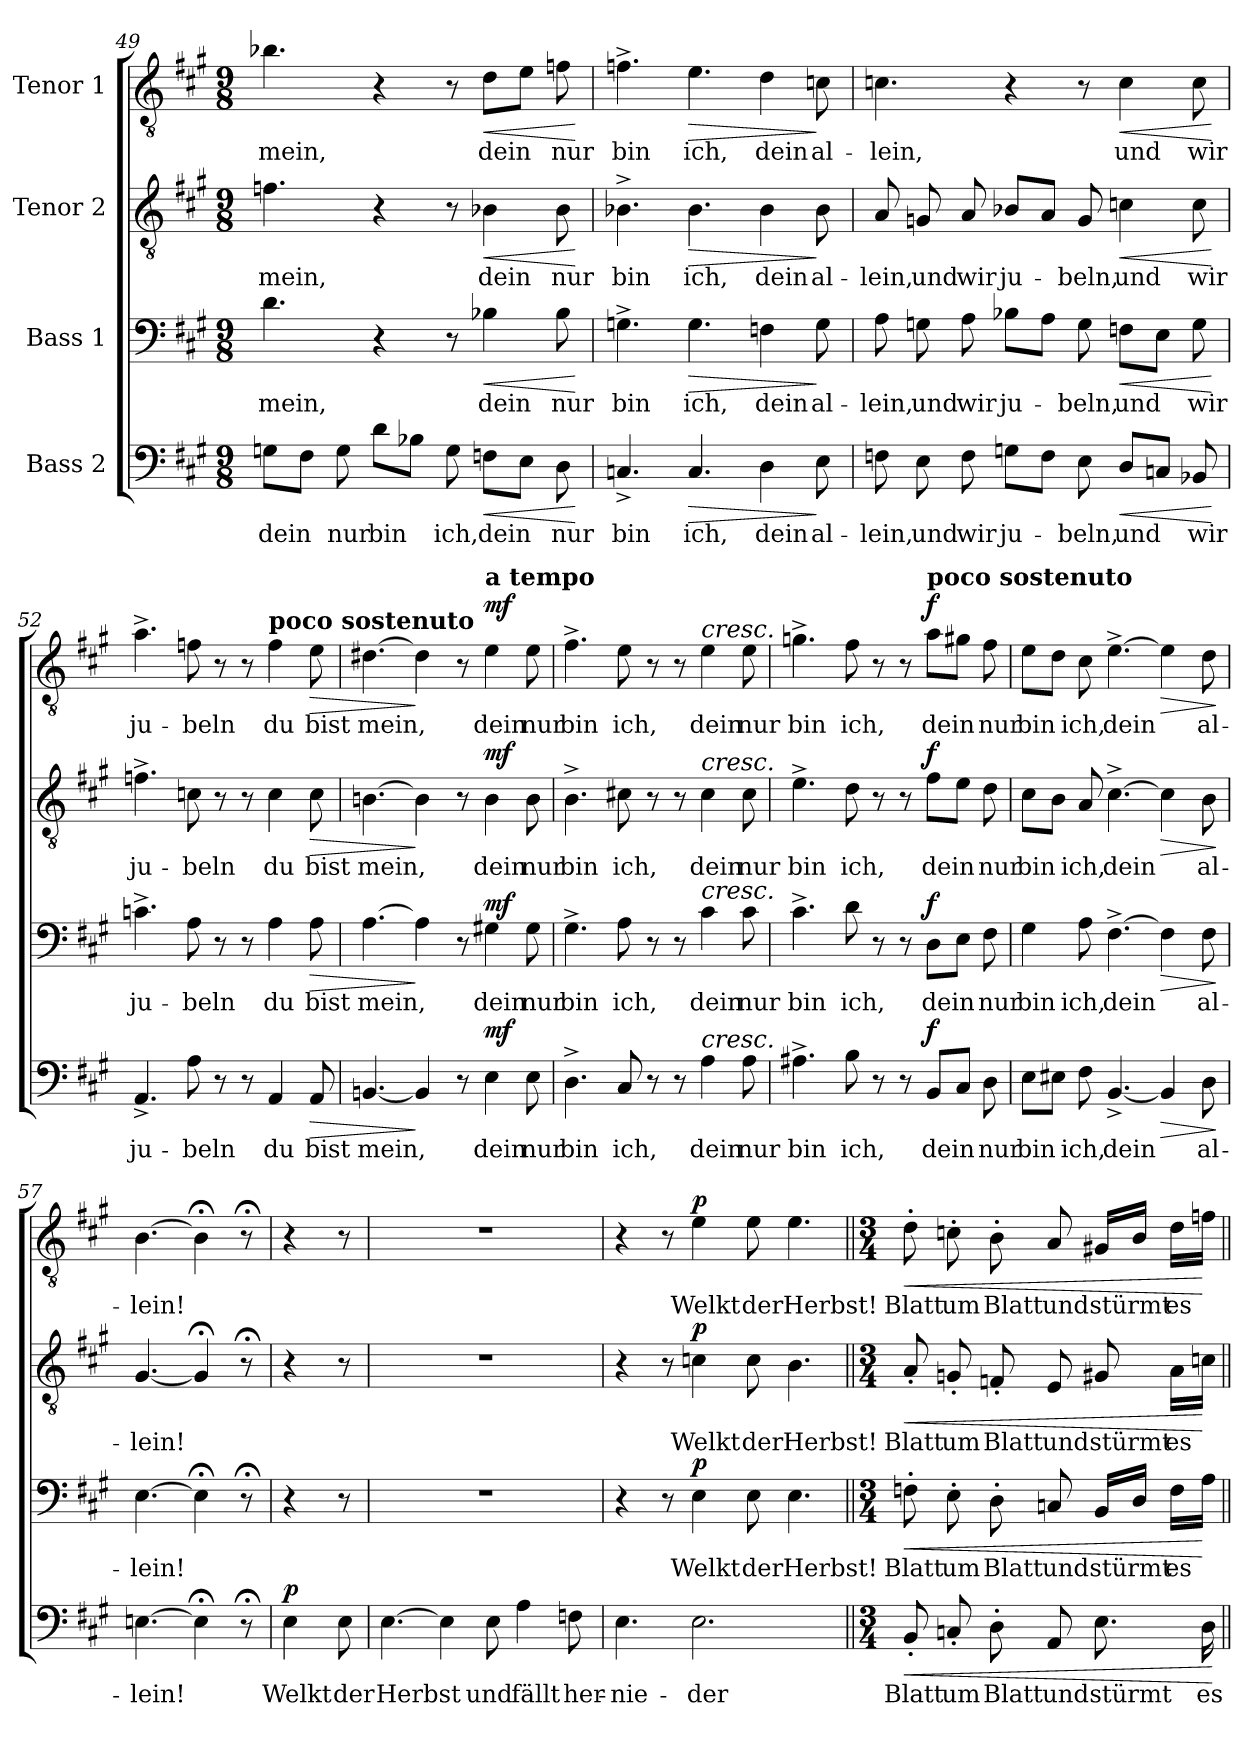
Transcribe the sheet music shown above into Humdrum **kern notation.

**kern	**text	**dynam	**kern	**text	**dynam	**kern	**text	**dynam	**kern	**text	**dynam
*part4	*part4	*part4	*part3	*part3	*part3	*part2	*part2	*part2	*part1	*part1	*part1
*staff4	*staff4	*staff4	*staff3	*staff3	*staff3	*staff2	*staff2	*staff2	*staff1	*staff1	*staff1
*I"Bass 2	*	*	*I"Bass 1	*	*	*I"Tenor 2	*	*	*I"Tenor 1	*	*
*clefF4	*	*	*clefF4	*	*	*clefGv2	*	*	*clefGv2	*	*
*k[f#c#g#]	*	*	*k[f#c#g#]	*	*	*k[f#c#g#]	*	*	*k[f#c#g#]	*	*
*M9/8	*	*	*M9/8	*	*	*M9/8	*	*	*M9/8	*	*
=49	=49	=49	=49	=49	=49	=49	=49	=49	=49	=49	=49
!	!LO:LY:b	!	!	!LO:LY:b	!	!	!LO:LY:b	!	!	!LO:LY:b	!
8Gn\L	dein	.	4.d\	mein,	.	4.fn\	mein,	.	4.b-X\	mein,	.
8F#\J	.	.	.	.	.	.	.	.	.	.	.
!	!LO:LY:b	!	!	!	!	!	!	!	!	!	!
8G\	nur	.	.	.	.	.	.	.	.	.	.
!	!LO:LY:b	!	!	!	!	!	!	!	!	!	!
8d\L	bin	.	4r	.	.	4r	.	.	4r	.	.
8B-X\J	.	.	.	.	.	.	.	.	.	.	.
!	!LO:LY:b	!	!	!	!	!	!	!	!	!	!
8G\	ich,	.	8r	.	.	8r	.	.	8r	.	.
!	!LO:LY:b	!LO:HP:b	!	!LO:LY:b	!LO:HP:b	!	!LO:LY:b	!LO:HP:b	!	!LO:LY:b	!LO:HP:b
8Fn\L	dein	<	4B-X\	dein	<	4B-X\	dein	<	8d\L	dein	<
8E\J	.	.	.	.	.	.	.	.	8e\J	.	.
!	!LO:LY:b	!	!	!LO:LY:b	!	!	!LO:LY:b	!	!	!LO:LY:b	!
8D\	nur	.	8B-\	nur	.	8B-\	nur	.	8fn\	nur	.
.	.	[	.	.	[	.	.	[	.	.	[
=50	=50	=50	=50	=50	=50	=50	=50	=50	=50	=50	=50
!	!LO:LY:b	!	!	!LO:LY:b	!	!	!LO:LY:b	!	!	!LO:LY:b	!
4.Cn^/	bin	.	4.Gn^\	bin	.	4.B-X^\	bin	.	4.fn^\	bin	.
!	!LO:LY:b	!LO:HP:b	!	!LO:LY:b	!LO:HP:b	!	!LO:LY:b	!LO:HP:b	!	!LO:LY:b	!LO:HP:b
4.C/	ich,	>	4.G\	ich,	>	4.B-\	ich,	>	4.e\	ich,	>
!	!LO:LY:b	!	!	!LO:LY:b	!	!	!LO:LY:b	!	!	!LO:LY:b	!
4D\	dein	.	4Fn\	dein	.	4B-\	dein	.	4d\	dein	.
!	!LO:LY:b	!	!	!LO:LY:b	!	!	!LO:LY:b	!	!	!LO:LY:b	!
8E\	al-	]	8G\	al-	]	8B-\	al-	]	8cn\	al-	]
!!LO:LB:g=z
=51	=51	=51	=51	=51	=51	=51	=51	=51	=51	=51	=51
!	!LO:LY:b	!	!	!LO:LY:b	!	!	!LO:LY:b	!	!	!LO:LY:b	!
8Fn\	-lein,	.	8A\	-lein,	.	8A/	-lein,	.	4.cn\	-lein,	.
!	!LO:LY:b	!	!	!LO:LY:b	!	!	!LO:LY:b	!	!	!	!
8E\	und	.	8Gn\	und	.	8Gn/	und	.	.	.	.
!	!LO:LY:b	!	!	!LO:LY:b	!	!	!LO:LY:b	!	!	!	!
8F\	wir	.	8A\	wir	.	8A/	wir	.	.	.	.
!	!LO:LY:b	!	!	!LO:LY:b	!	!	!LO:LY:b	!	!	!	!
8Gn\L	ju-	.	8B-X\L	ju-	.	8B-X/L	ju-	.	4r	.	.
8F\J	.	.	8A\J	.	.	8A/J	.	.	.	.	.
!	!LO:LY:b	!	!	!LO:LY:b	!	!	!LO:LY:b	!	!	!	!
8E\	-beln,	.	8G\	-beln,	.	8G/	-beln,	.	8r	.	.
!	!LO:LY:b	!LO:HP:b	!	!LO:LY:b	!LO:HP:b	!	!LO:LY:b	!LO:HP:b	!	!LO:LY:b	!LO:HP:b
8D/L	und	<	8Fn\L	und	<	4cn\	und	<	4c\	und	<
8Cn/J	.	.	8E\J	.	.	.	.	.	.	.	.
!	!LO:LY:b	!	!	!LO:LY:b	!	!	!LO:LY:b	!	!	!LO:LY:b	!
8BB-X/	wir	.	8G\	wir	.	8c\	wir	.	8c\	wir	.
.	.	[	.	.	[	.	.	[	.	.	[
=52	=52	=52	=52	=52	=52	=52	=52	=52	=52	=52	=52
!	!LO:LY:b	!	!	!LO:LY:b	!	!	!LO:LY:b	!	!	!LO:LY:b	!
4.AA^/	ju-	.	4.cn^\	ju-	.	4.fn^\	ju-	.	4.a^\	ju-	.
!	!LO:LY:b	!	!	!LO:LY:b	!	!	!LO:LY:b	!	!	!LO:LY:b	!
8A\	-beln	.	8A\	-beln	.	8cn\	-beln	.	8fn\	-beln	.
8r	.	.	8r	.	.	8r	.	.	8r	.	.
8r	.	.	8r	.	.	8r	.	.	8r	.	.
!	!	!	!	!	!	!	!	!	!LO:TX:a:B:t=poco sostenuto	!	!
!	!LO:LY:b	!	!	!LO:LY:b	!	!	!LO:LY:b	!	!	!LO:LY:b	!
4AA/	du	.	4A\	du	.	4c\	du	.	4f\	du	.
!	!LO:LY:b	!LO:HP:b	!	!LO:LY:b	!LO:HP:b	!	!LO:LY:b	!LO:HP:b	!	!LO:LY:b	!LO:HP:b
8AA/	bist	>	8A\	bist	>	8c\	bist	>	8e\	bist	>
=53	=53	=53	=53	=53	=53	=53	=53	=53	=53	=53	=53
!	!LO:LY:b	!	!	!LO:LY:b	!	!	!LO:LY:b	!	!	!LO:LY:b	!
[4.BBn/	mein,	.	[4.A\	mein,	.	[4.Bn\	mein,	.	[4.d#X\	mein,	.
4BB/]	.	]	4A\]	.	]	4B\]	.	]	4d#\]	.	]
8r	.	.	8r	.	.	8r	.	.	8r	.	.
!	!	!	!	!	!	!	!	!	!LO:TX:a:B:t=a tempo	!	!
!	!LO:LY:b	!LO:DY:a	!	!LO:LY:b	!LO:DY:a	!	!LO:LY:b	!LO:DY:a	!	!LO:LY:b	!LO:DY:a
4E\	dein	mf	4G#X\	dein	mf	4B\	dein	mf	4e\	dein	mf
!	!LO:LY:b	!	!	!LO:LY:b	!	!	!LO:LY:b	!	!	!LO:LY:b	!
8E\	nur	.	8G#\	nur	.	8B\	nur	.	8e\	nur	.
!!LO:PB:g=z
=54	=54	=54	=54	=54	=54	=54	=54	=54	=54	=54	=54
!	!LO:LY:b	!	!	!LO:LY:b	!	!	!LO:LY:b	!	!	!LO:LY:b	!
4.D^\	bin	.	4.G#^\	bin	.	4.B^\	bin	.	4.f#^\	bin	.
!	!LO:LY:b	!	!	!LO:LY:b	!	!	!LO:LY:b	!	!	!LO:LY:b	!
8C#/	ich,	.	8A\	ich,	.	8c#X\	ich,	.	8e\	ich,	.
8r	.	.	8r	.	.	8r	.	.	8r	.	.
8r	.	.	8r	.	.	8r	.	.	8r	.	.
!	!	!	!	!	!	!	!	!	!LO:TX:a:i:t=cresc.	!	!
!	!	!	!	!	!	!LO:TX:a:i:t=cresc.	!	!	!	!	!
!	!	!	!LO:TX:a:i:t=cresc.	!	!	!	!	!	!	!	!
!LO:TX:a:i:t=cresc.	!	!	!	!	!	!	!	!	!	!	!
!	!LO:LY:b	!	!	!LO:LY:b	!	!	!LO:LY:b	!	!	!LO:LY:b	!
4A\	dein	.	4c#\	dein	.	4c#\	dein	.	4e\	dein	.
!	!LO:LY:b	!	!	!LO:LY:b	!	!	!LO:LY:b	!	!	!LO:LY:b	!
8A\	nur	.	8c#\	nur	.	8c#\	nur	.	8e\	nur	.
=55	=55	=55	=55	=55	=55	=55	=55	=55	=55	=55	=55
!	!LO:LY:b	!	!	!LO:LY:b	!	!	!LO:LY:b	!	!	!LO:LY:b	!
4.A#X^\	bin	.	4.c#^\	bin	.	4.e^\	bin	.	4.gn^\	bin	.
!	!LO:LY:b	!	!	!LO:LY:b	!	!	!LO:LY:b	!	!	!LO:LY:b	!
8B\	ich,	.	8d\	ich,	.	8d\	ich,	.	8f#\	ich,	.
8r	.	.	8r	.	.	8r	.	.	8r	.	.
8r	.	.	8r	.	.	8r	.	.	8r	.	.
!	!	!	!	!	!	!	!	!	!LO:TX:a:B:t=poco sostenuto	!	!
!	!LO:LY:b	!LO:DY:a	!	!LO:LY:b	!LO:DY:a	!	!LO:LY:b	!LO:DY:a	!	!LO:LY:b	!LO:DY:a
8BB/L	dein	f	8D\L	dein	f	8f#\L	dein	f	8a\L	dein	f
8C#/J	.	.	8E\J	.	.	8e\J	.	.	8g#X\J	.	.
!	!LO:LY:b	!	!	!LO:LY:b	!	!	!LO:LY:b	!	!	!LO:LY:b	!
8D\	nur	.	8F#\	nur	.	8d\	nur	.	8f#\	nur	.
=56	=56	=56	=56	=56	=56	=56	=56	=56	=56	=56	=56
!	!LO:LY:b	!	!	!LO:LY:b	!	!	!LO:LY:b	!	!	!LO:LY:b	!
8E\L	bin	.	4G#\	bin	.	8c#\L	bin	.	8e\L	bin	.
8E#X\J	.	.	.	.	.	8B\J	.	.	8d\J	.	.
!	!LO:LY:b	!	!	!LO:LY:b	!	!	!LO:LY:b	!	!	!LO:LY:b	!
8F#\	ich,	.	8A\	ich,	.	8A/	ich,	.	8c#\	ich,	.
!	!LO:LY:b	!	!	!LO:LY:b	!	!	!LO:LY:b	!	!	!LO:LY:b	!
[4.BB^/	dein	.	[4.F#^\	dein	.	[4.c#^\	dein	.	[4.e^\	dein	.
!	!	!LO:HP:b	!	!	!LO:HP:b	!	!	!LO:HP:b	!	!	!LO:HP:b
4BB/]	.	>	4F#\]	.	>	4c#\]	.	>	4e\]	.	>
!	!LO:LY:b	!	!	!LO:LY:b	!	!	!LO:LY:b	!	!	!LO:LY:b	!
8D\	al-	.	8F#\	al-	.	8B\	al-	.	8d\	al-	.
.	.	]	.	.	]	.	.	]	.	.	]
=57	=57	=57	=57	=57	=57	=57	=57	=57	=57	=57	=57
!	!LO:LY:b	!	!	!LO:LY:b	!	!	!LO:LY:b	!	!	!LO:LY:b	!
[4.En\	-lein!	.	[4.E\	-lein!	.	[4.G#/	-lein!	.	[4.B\	-lein!	.
4E;<\]	.	.	4E;<\]	.	.	4G#;</]	.	.	4B;<\]	.	.
8r;<	.	.	8r;<	.	.	8r;<	.	.	8r;<	.	.
!!LO:LB:g=z
=57X5	=57X5	=57X5	=57X5	=57X5	=57X5	=57X5	=57X5	=57X5	=57X5	=57X5	=57X5
!	!LO:LY:b	!LO:DY:a	!	!	!	!	!	!	!	!	!
4E\	Welkt	p	4r	.	.	4r	.	.	4r	.	.
!	!LO:LY:b	!	!	!	!	!	!	!	!	!	!
8E\	der	.	8r	.	.	8r	.	.	8r	.	.
=58	=58	=58	=58	=58	=58	=58	=58	=58	=58	=58	=58
!	!LO:LY:b	!	!	!	!	!	!	!	!	!	!
[4.E\	Herbst	.	8%9r	.	.	8%9r	.	.	8%9r	.	.
4E\]	.	.	.	.	.	.	.	.	.	.	.
!	!LO:LY:b	!	!	!	!	!	!	!	!	!	!
8E\	und	.	.	.	.	.	.	.	.	.	.
!	!LO:LY:b	!	!	!	!	!	!	!	!	!	!
4A\	fällt	.	.	.	.	.	.	.	.	.	.
!	!LO:LY:b	!	!	!	!	!	!	!	!	!	!
8Fn\	her-	.	.	.	.	.	.	.	.	.	.
=59	=59	=59	=59	=59	=59	=59	=59	=59	=59	=59	=59
!	!LO:LY:b	!	!	!	!	!	!	!	!	!	!
4.E\	-nie-	.	4r	.	.	4r	.	.	4r	.	.
.	.	.	8r	.	.	8r	.	.	8r	.	.
!	!LO:LY:b	!	!	!LO:LY:b	!LO:DY:a	!	!LO:LY:b	!LO:DY:a	!	!LO:LY:b	!LO:DY:a
2.E\	-der	.	4E\	Welkt	p	4cn\	Welkt	p	4e\	Welkt	p
!	!	!	!	!LO:LY:b	!	!	!LO:LY:b	!	!	!LO:LY:b	!
.	.	.	8E\	der	.	8c\	der	.	8e\	der	.
!	!	!	!	!LO:LY:b	!	!	!LO:LY:b	!	!	!LO:LY:b	!
.	.	.	4.E\	Herbst!	.	4.B\	Herbst!	.	4.e\	Herbst!	.
=60||	=60||	=60||	=60||	=60||	=60||	=60||	=60||	=60||	=60||	=60||	=60||
*M3/4	*	*	*M3/4	*	*	*M3/4	*	*	*M3/4	*	*
!	!LO:LY:b	!LO:HP:b	!	!LO:LY:b	!LO:HP:b	!	!LO:LY:b	!LO:HP:b	!	!LO:LY:b	!LO:HP:b
8BB'/	Blatt	<	8Fn'\	Blatt	<	8A'/	Blatt	<	8d'\	Blatt	<
!	!LO:LY:b	!	!	!LO:LY:b	!	!	!LO:LY:b	!	!	!LO:LY:b	!
8Cn'/	um	.	8E'\	um	.	8Gn'/	um	.	8cn'\	um	.
!	!LO:LY:b	!	!	!LO:LY:b	!	!	!LO:LY:b	!	!	!LO:LY:b	!
8D'\	Blatt	.	8D'\	Blatt	.	8Fn'/	Blatt	.	8B'\	Blatt	.
!	!LO:LY:b	!	!	!LO:LY:b	!	!	!LO:LY:b	!	!	!LO:LY:b	!
8AA/	und	.	8Cn/	und	.	8E/	und	.	8A/	und	.
!	!LO:LY:b	!	!	!LO:LY:b	!	!	!LO:LY:b	!	!	!LO:LY:b	!
8.E\	stürmt	.	16BB/LL	stürmt	.	8G#X/	stürmt	.	16G#X/LL	stürmt	.
.	.	.	16D/JJ	.	.	.	.	.	16B/JJ	.	.
!	!	!	!	!LO:LY:b	!	!	!LO:LY:b	!	!	!LO:LY:b	!
.	.	.	16F\LL	es	.	16A\LL	es	.	16d\LL	es	.
!	!LO:LY:b	!	!	!	!	!	!	!	!	!	!
16D\	es	.	16A\JJ	.	[	16cn\JJ	.	[	16fn\JJ	.	[
.	.	[	.	.	.	.	.	.	.	.	.
=||	=||	=||	=||	=||	=||	=||	=||	=||	=||	=||	=||
*-	*-	*-	*-	*-	*-	*-	*-	*-	*-	*-	*-
